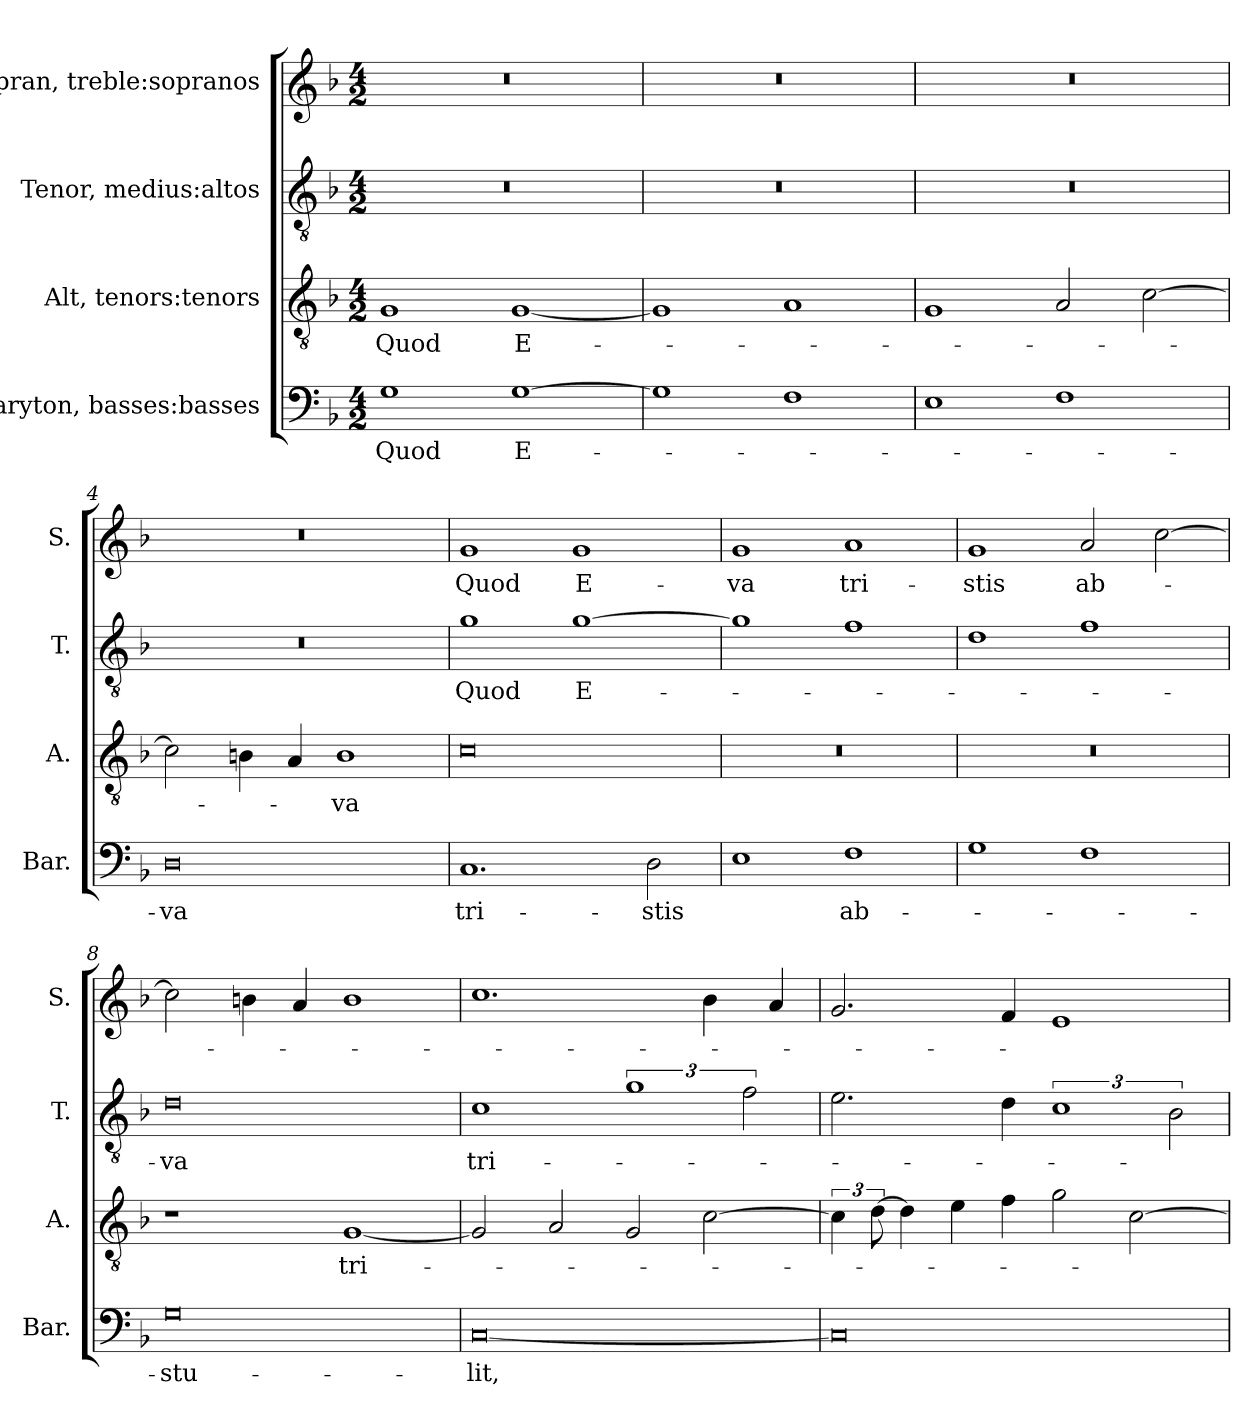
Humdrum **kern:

**kern	**text	**kern	**text	**kern	**text	**kern	**text
*part4	*part4	*part3	*part3	*part2	*part2	*part1	*part1
*staff4	*staff4	*staff3	*staff3	*staff2	*staff2	*staff1	*staff1
*I"Baryton, basses:basses	*	*I"Alt, tenors:tenors	*	*I"Tenor, medius:altos	*	*I"Sopran, treble:sopranos	*
*I'Bar.	*	*I'A.	*	*I'T.	*	*I'S.	*
*clefF4	*	*clefGv2	*	*clefGv2	*	*clefG2	*
*k[b-]	*	*k[b-]	*	*k[b-]	*	*k[b-]	*
*M4/2	*	*M4/2	*	*M4/2	*	*M4/2	*
*MM344	*	*MM344	*	*MM344	*	*MM344	*
=1	=1	=1	=1	=1	=1	=1	=1
!	!LO:LY:b	!	!LO:LY:b	!	!	!	!
1G	Quod	1G	Quod	0r	.	0r	.
!	!LO:LY:b	!	!LO:LY:b	!	!	!	!
[1G	E-	[1G	E-	.	.	.	.
=2	=2	=2	=2	=2	=2	=2	=2
1G]	.	1G]	.	0r	.	0r	.
1F	.	1A	.	.	.	.	.
=3	=3	=3	=3	=3	=3	=3	=3
1E	.	1G	.	0r	.	0r	.
1F	.	2A/	.	.	.	.	.
.	.	[2c\	.	.	.	.	.
=4	=4	=4	=4	=4	=4	=4	=4
!	!LO:LY:b	!	!	!	!	!	!
0D	-va	2c\]	.	0r	.	0r	.
.	.	4Bn\	.	.	.	.	.
.	.	4A/	.	.	.	.	.
!	!	!	!LO:LY:b	!	!	!	!
.	.	1B	-va	.	.	.	.
=5	=5	=5	=5	=5	=5	=5	=5
!	!LO:LY:b	!	!	!	!LO:LY:b	!	!LO:LY:b
1.C	tri-	0c	.	1g	Quod	1g	Quod
!	!	!	!	!	!LO:LY:b	!	!LO:LY:b
.	.	.	.	[1g	E-	1g	E-
!	!LO:LY:b	!	!	!	!	!	!
2D\	-stis	.	.	.	.	.	.
=6	=6	=6	=6	=6	=6	=6	=6
!	!	!	!	!	!	!	!LO:LY:b
1E	.	0r	.	1g]	.	1g	-va
!	!LO:LY:b	!	!	!	!	!	!LO:LY:b
1F	ab-	.	.	1f	.	1a	tri-
!!LO:LB:g=z
=7	=7	=7	=7	=7	=7	=7	=7
!	!	!	!	!	!	!	!LO:LY:b
1G	.	0r	.	1d	.	1g	-stis
!	!	!	!	!	!	!	!LO:LY:b
1F	.	.	.	1f	.	2a/	ab-
.	.	.	.	.	.	[2cc\	.
=8	=8	=8	=8	=8	=8	=8	=8
!	!LO:LY:b	!	!	!	!LO:LY:b	!	!
0G	-stu-	1r	.	0d	-va	2cc\]	.
.	.	.	.	.	.	4bn\	.
.	.	.	.	.	.	4a/	.
!	!	!	!LO:LY:b	!	!	!	!
.	.	[1G	tri-	.	.	1b	.
=9	=9	=9	=9	=9	=9	=9	=9
!	!LO:LY:b	!	!	!	!LO:LY:b	!	!
[0C	-lit,	2G/]	.	1c	tri-	1.cc	.
.	.	2A/	.	.	.	.	.
.	.	2G/	.	3%2g	.	.	.
.	.	[2c\	.	.	.	4b-\	.
.	.	.	.	3f\	.	.	.
.	.	.	.	.	.	4a/	.
=10	=10	=10	=10	=10	=10	=10	=10
0C]	.	6c\]	.	2.e\	.	2.g/	.
.	.	[12d\	.	.	.	.	.
.	.	4d\]	.	.	.	.	.
.	.	4e\	.	.	.	.	.
.	.	4f\	.	4d\	.	4f/	.
.	.	2g\	.	3%2c	.	1e	.
.	.	[2c\	.	.	.	.	.
.	.	.	.	3B-\	.	.	.
=	=	=	=	=	=	=	=
*-	*-	*-	*-	*-	*-	*-	*-
